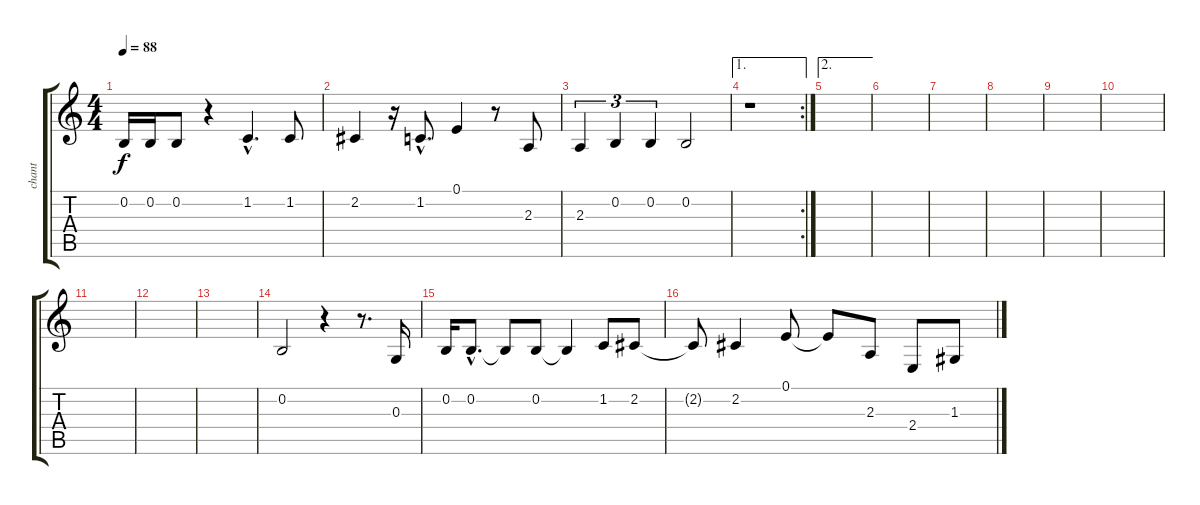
\track ("chant" "chant") {instrument synthvoice}
\staff {score tabs}
\tuning (E4 B3 G3 D3 A2 E2) {hide}
\ts (4 4)
\tempo 88
\clef g2
\ks c
0.2.16{dy f} 0.2.16 0.2.8 r.4 1.2{hac}.4{d} 1.2.8 |
2.2.4 r.16 1.2{hac}.8{d} 0.1.4 r.8 2.3.8 |
2.3.4{tu (3 2)} 0.2.4{tu (3 2)} 0.2.4{tu (3 2)} 0.2.2 |
\ae 1
\rc 2
r.1 |
\ae 2
|
|
|
|
|
|
|
|
|
0.2.2 r.4 r.8{d} 0.3.16 |
0.2.16 0.2{hac}.8{d} 0.2{t}.8 0.2.8 0.2{t}.4 1.2.8 2.2.8 |
2.2{t}.8 2.2.4 0.1.8 0.1{t}.8 2.3.8 2.4.8 1.3.8
